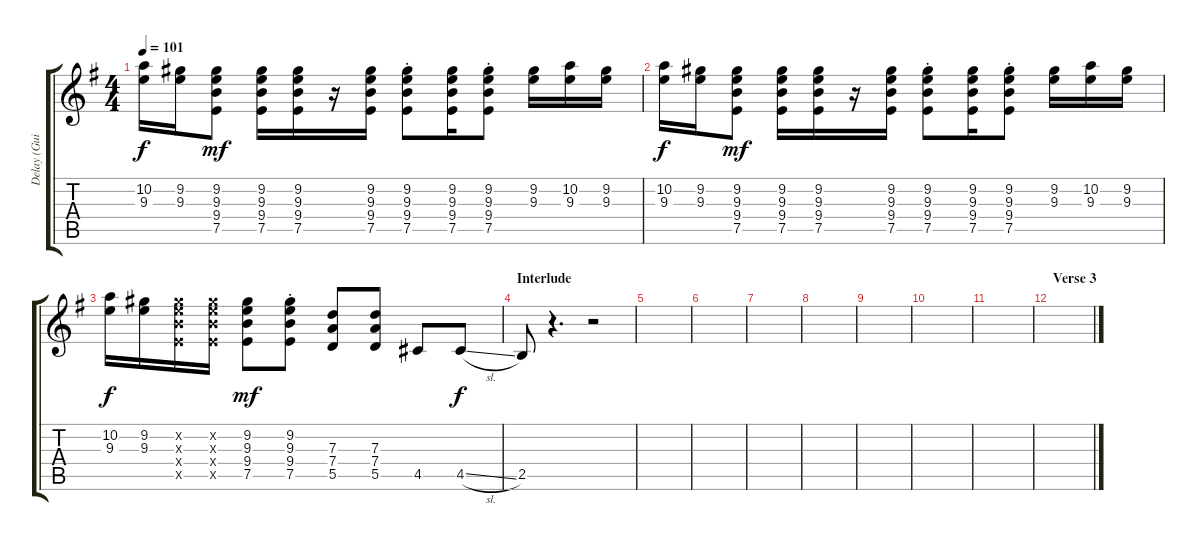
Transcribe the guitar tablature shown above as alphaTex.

\track ("Delay (Guitar1)" "Delay (Gui") {instrument distortionguitar}
\staff {score tabs}
\tuning (E4 B3 G3 D3 A2 E2) {hide}
\ts (4 4)
\tempo 101
\clef g2
\ks eminor
(10.2 9.3).16{dy f} (9.2 9.3).16 (9.2 9.3 9.4 7.5).8{dy mf} (9.2 9.3 9.4 7.5).16 (9.2 9.3 9.4 7.5).16 r.16 (9.2 9.3 9.4 7.5).16 (9.2{st} 9.3{st} 9.4{st} 7.5{st}).8 (9.2 9.3 9.4 7.5).16 (9.2{st} 9.3{st} 9.4{st} 7.5{st}).8 (9.2 9.3).16 (10.2 9.3).16 (9.2 9.3).16 |
(10.2 9.3).16{dy f} (9.2 9.3).16 (9.2 9.3 9.4 7.5).8{dy mf} (9.2 9.3 9.4 7.5).16 (9.2 9.3 9.4 7.5).16 r.16 (9.2 9.3 9.4 7.5).16 (9.2{st} 9.3{st} 9.4{st} 7.5{st}).8 (9.2 9.3 9.4 7.5).16 (9.2{st} 9.3{st} 9.4{st} 7.5{st}).8 (9.2 9.3).16 (10.2 9.3).16 (9.2 9.3).16 |
(10.2 9.3).16{dy f} (9.2 9.3).16 (9.2{x} 9.3{x} 9.4{x} 7.5{x}).16 (9.2{x} 9.3{x} 9.4{x} 7.5{x}).16 (9.2 9.3 9.4 7.5).8{dy mf} (9.2{st} 9.3{st} 9.4{st} 7.5{st}).8 (7.3 7.4 5.5).8 (7.3 7.4 5.5).8 4.5.8 4.5{sl}.8{dy f} |
\section ("" "Interlude")
2.5.8 r.4{d} r.2 |
|
|
|
|
|
|
|
\section ("" "Verse 3")
